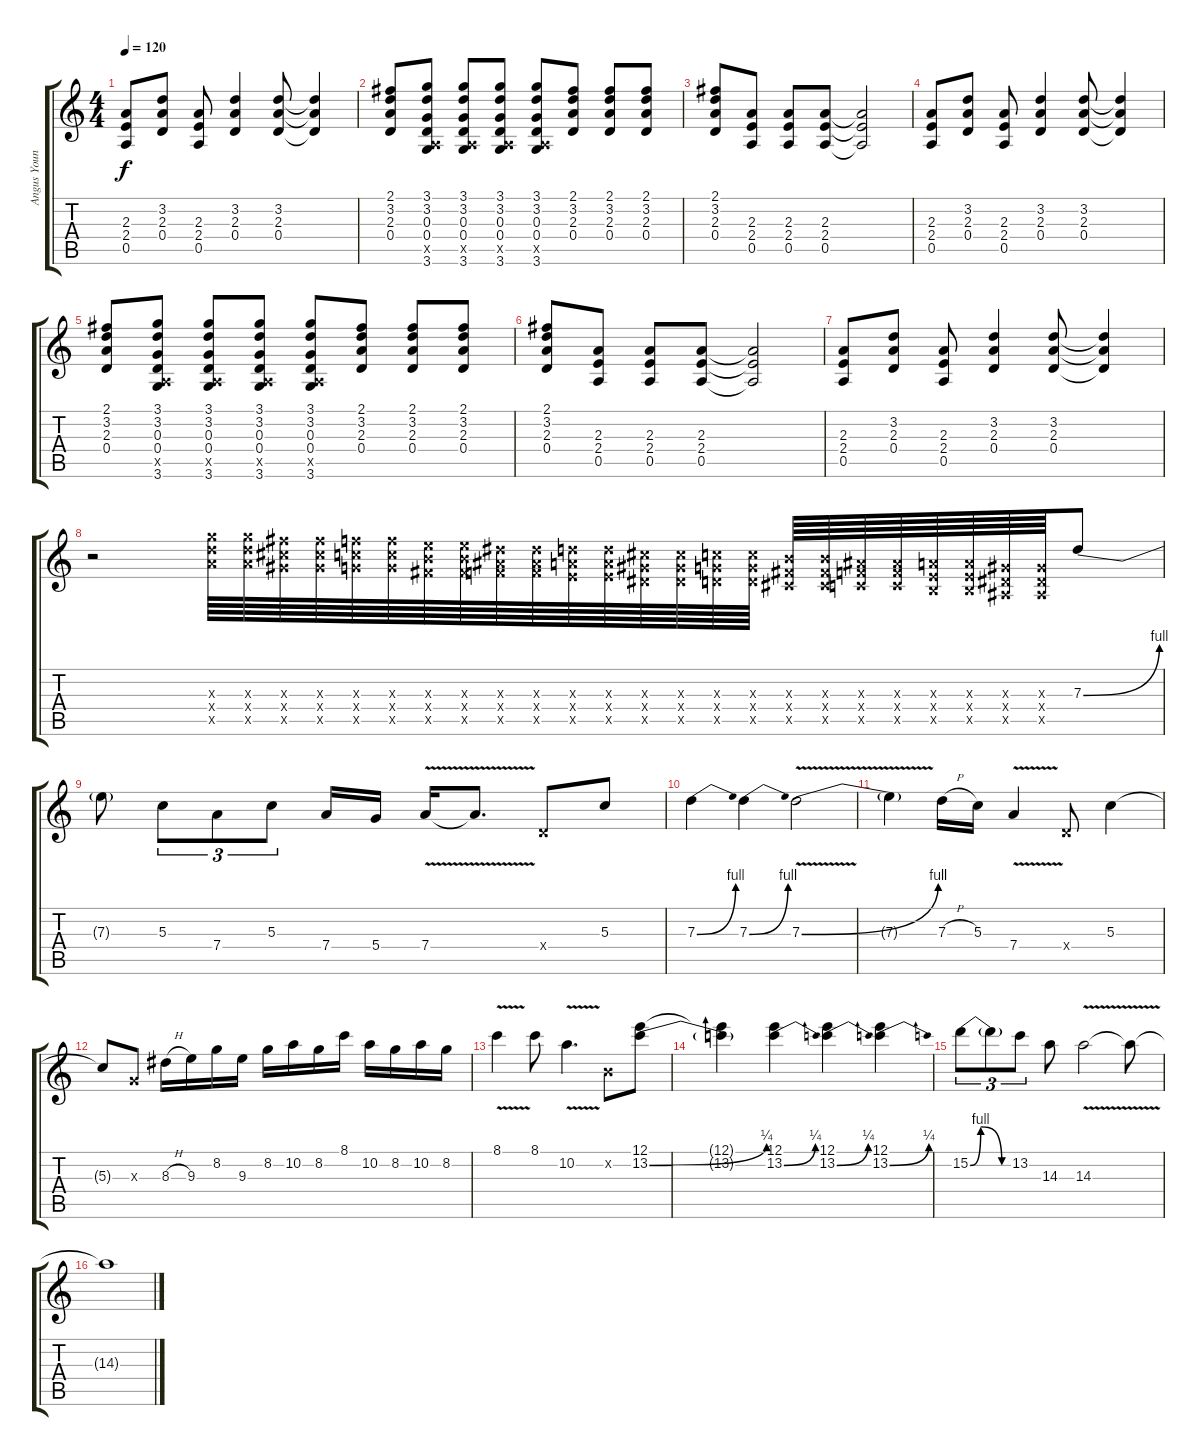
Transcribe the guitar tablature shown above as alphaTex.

\track ("Angus Young (Lead Guitar)" "Angus Youn") {instrument overdrivenguitar}
\staff {score tabs}
\tuning (E4 B3 G3 D3 A2 E2) {hide}
\ts (4 4)
\tempo 120
\clef g2
\ks c
(2.3 2.4 0.5).8{dy f} (3.2 2.3 0.4).8 (2.3 2.4 0.5).8 (3.2 2.3 0.4).4 (3.2 2.3 0.4).8 (3.2{t} 2.3{t} 0.4{t}).4 |
(2.1 3.2 2.3 0.4).8 (3.1 3.2 0.3 0.4 0.5{x} 3.6).8 (3.1 3.2 0.3 0.4 0.5{x} 3.6).8 (3.1 3.2 0.3 0.4 0.5{x} 3.6).8 (3.1 3.2 0.3 0.4 0.5{x} 3.6).8 (2.1 3.2 2.3 0.4).8 (2.1 3.2 2.3 0.4).8 (2.1 3.2 2.3 0.4).8 |
(2.1 3.2 2.3 0.4).8 (2.3 2.4 0.5).8 (2.3 2.4 0.5).8 (2.3 2.4 0.5).8 (2.3{t} 2.4{t} 0.5{t}).2 |
(2.3 2.4 0.5).8 (3.2 2.3 0.4).8 (2.3 2.4 0.5).8 (3.2 2.3 0.4).4 (3.2 2.3 0.4).8 (3.2{t} 2.3{t} 0.4{t}).4 |
(2.1 3.2 2.3 0.4).8 (3.1 3.2 0.3 0.4 0.5{x} 3.6).8 (3.1 3.2 0.3 0.4 0.5{x} 3.6).8 (3.1 3.2 0.3 0.4 0.5{x} 3.6).8 (3.1 3.2 0.3 0.4 0.5{x} 3.6).8 (2.1 3.2 2.3 0.4).8 (2.1 3.2 2.3 0.4).8 (2.1 3.2 2.3 0.4).8 |
(2.1 3.2 2.3 0.4).8 (2.3 2.4 0.5).8 (2.3 2.4 0.5).8 (2.3 2.4 0.5).8 (2.3{t} 2.4{t} 0.5{t}).2 |
(2.3 2.4 0.5).8 (3.2 2.3 0.4).8 (2.3 2.4 0.5).8 (3.2 2.3 0.4).4 (3.2 2.3 0.4).8 (3.2{t} 2.3{t} 0.4{t}).4 |
r.2 (12.3{x} 12.4{x} 12.5{x}).64{volume 16} (12.3{x} 12.4{x} 12.5{x}).64 (11.3{x} 11.4{x} 11.5{x}).64 (11.3{x} 11.4{x} 11.5{x}).64 (10.3{x} 10.4{x} 10.5{x}).64 (10.3{x} 10.4{x} 10.5{x}).64 (9.3{x} 9.4{x} 9.5{x}).64 (9.3{x} 9.4{x} 9.5{x}).64 (8.3{x} 8.4{x} 8.5{x}).64 (8.3{x} 8.4{x} 8.5{x}).64 (7.3{x} 7.4{x} 7.5{x}).64 (7.3{x} 7.4{x} 7.5{x}).64 (6.3{x} 6.4{x} 6.5{x}).64 (6.3{x} 6.4{x} 6.5{x}).64 (5.3{x} 5.4{x} 5.5{x}).64 (5.3{x} 5.4{x} 5.5{x}).64 (4.3{x} 4.4{x} 4.5{x}).64 (4.3{x} 4.4{x} 4.5{x}).64 (3.3{x} 3.4{x} 3.5{x}).64 (3.3{x} 3.4{x} 3.5{x}).64 (2.3{x} 2.4{x} 2.5{x}).64 (2.3{x} 2.4{x} 2.5{x}).64 (1.3{x} 1.4{x} 1.5{x}).64 (1.3{x} 1.4{x} 1.5{x}).64 7.3{be (bend 0 0 60 4)}.8 |
7.3{t}.8 5.3.8{tu (3 2)} 7.4.8{tu (3 2)} 5.3.8{tu (3 2)} 7.4.16 5.4.16 7.4{v}.16 7.4{t}.8{d} 0.4{x}.8 5.3.8 |
7.3{be (bend 0 0 60 4)}.4 7.3{be (bend 0 0 60 4)}.4 7.3{be (bend 0 0 60 4) v}.2 |
7.3{t}.4 7.3{h}.16 5.3.16 7.4{v}.4 0.4{x}.8 5.3.4 |
5.3{t}.8 0.3{x}.8 8.3{h}.16 9.3.16 8.2.16 9.3.16 8.2.16 10.2.16 8.2.16 8.1.16 10.2.16 8.2.16 10.2.16 8.2.16 |
8.1{v}.4 8.1.8 10.2{v}.4{d} 0.2{x}.8 (12.1 13.2{be (bend 0 0 60 1)}).8 |
(12.1{t} 13.2{t}).4 (12.1 13.2{be (bend 0 0 60 1)}).4 (12.1 13.2{be (bend 0 0 60 1)}).4 (12.1 13.2{be (bend 0 0 60 1)}).4 |
15.2{be (custom 0 0 15 4 45 0 60 0)}.8{tu (3 2)} 15.2{t}.8{tu (3 2)} 13.2.8{tu (3 2)} 14.3.8 14.3{v}.2 14.3{t}.8 |
14.3{t}.1
